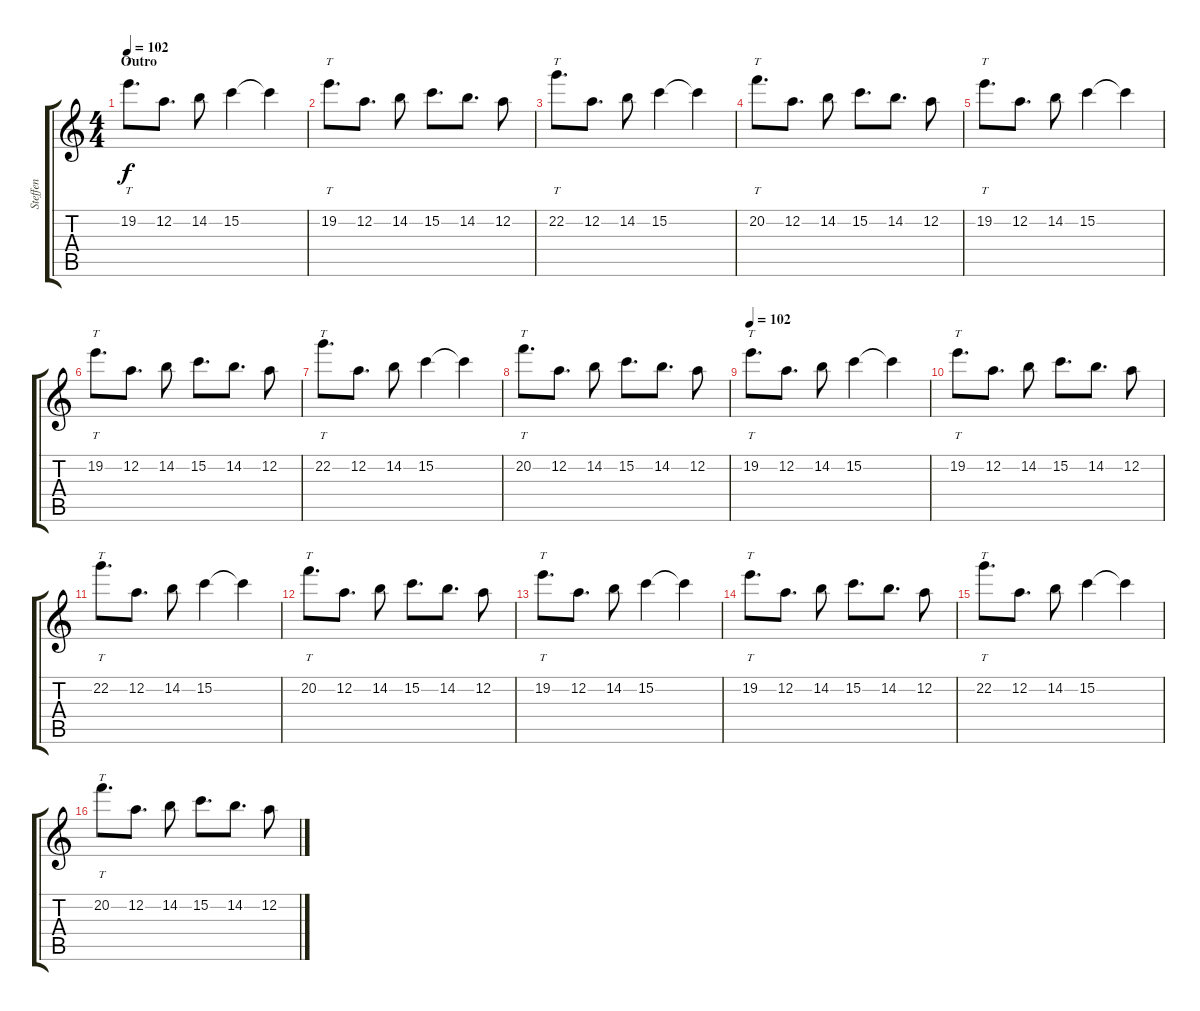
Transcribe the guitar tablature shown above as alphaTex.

\track ("Steffen" "Steffen") {instrument distortionguitar}
\staff {score tabs}
\tuning (D4 A3 F3 C3 G2 D2) {hide}
\ts (4 4)
\section ("" "Outro")
\tempo 102
\clef g2
\ks c
19.2.8{tt d dy f volume 13} 12.2.8{d} 14.2.8 15.2.4 15.2{t}.4 |
19.2.8{tt d} 12.2.8{d} 14.2.8 15.2.8{d} 14.2.8{d} 12.2.8 |
22.2.8{tt d} 12.2.8{d} 14.2.8 15.2.4 15.2{t}.4 |
20.2.8{tt d} 12.2.8{d} 14.2.8 15.2.8{d} 14.2.8{d} 12.2.8 |
19.2.8{tt d} 12.2.8{d} 14.2.8 15.2.4 15.2{t}.4 |
19.2.8{tt d} 12.2.8{d} 14.2.8 15.2.8{d} 14.2.8{d} 12.2.8 |
22.2.8{tt d} 12.2.8{d} 14.2.8 15.2.4 15.2{t}.4 |
20.2.8{tt d} 12.2.8{d} 14.2.8 15.2.8{d} 14.2.8{d} 12.2.8 |
\tempo 102
19.2.8{tt d} 12.2.8{d} 14.2.8 15.2.4 15.2{t}.4 |
19.2.8{tt d} 12.2.8{d} 14.2.8 15.2.8{d} 14.2.8{d} 12.2.8 |
22.2.8{tt d} 12.2.8{d} 14.2.8 15.2.4 15.2{t}.4 |
20.2.8{tt d} 12.2.8{d} 14.2.8 15.2.8{d} 14.2.8{d} 12.2.8 |
19.2.8{tt d} 12.2.8{d} 14.2.8 15.2.4 15.2{t}.4 |
19.2.8{tt d} 12.2.8{d} 14.2.8 15.2.8{d} 14.2.8{d} 12.2.8 |
22.2.8{tt d} 12.2.8{d} 14.2.8 15.2.4 15.2{t}.4 |
20.2.8{tt d} 12.2.8{d} 14.2.8 15.2.8{d} 14.2.8{d} 12.2.8
